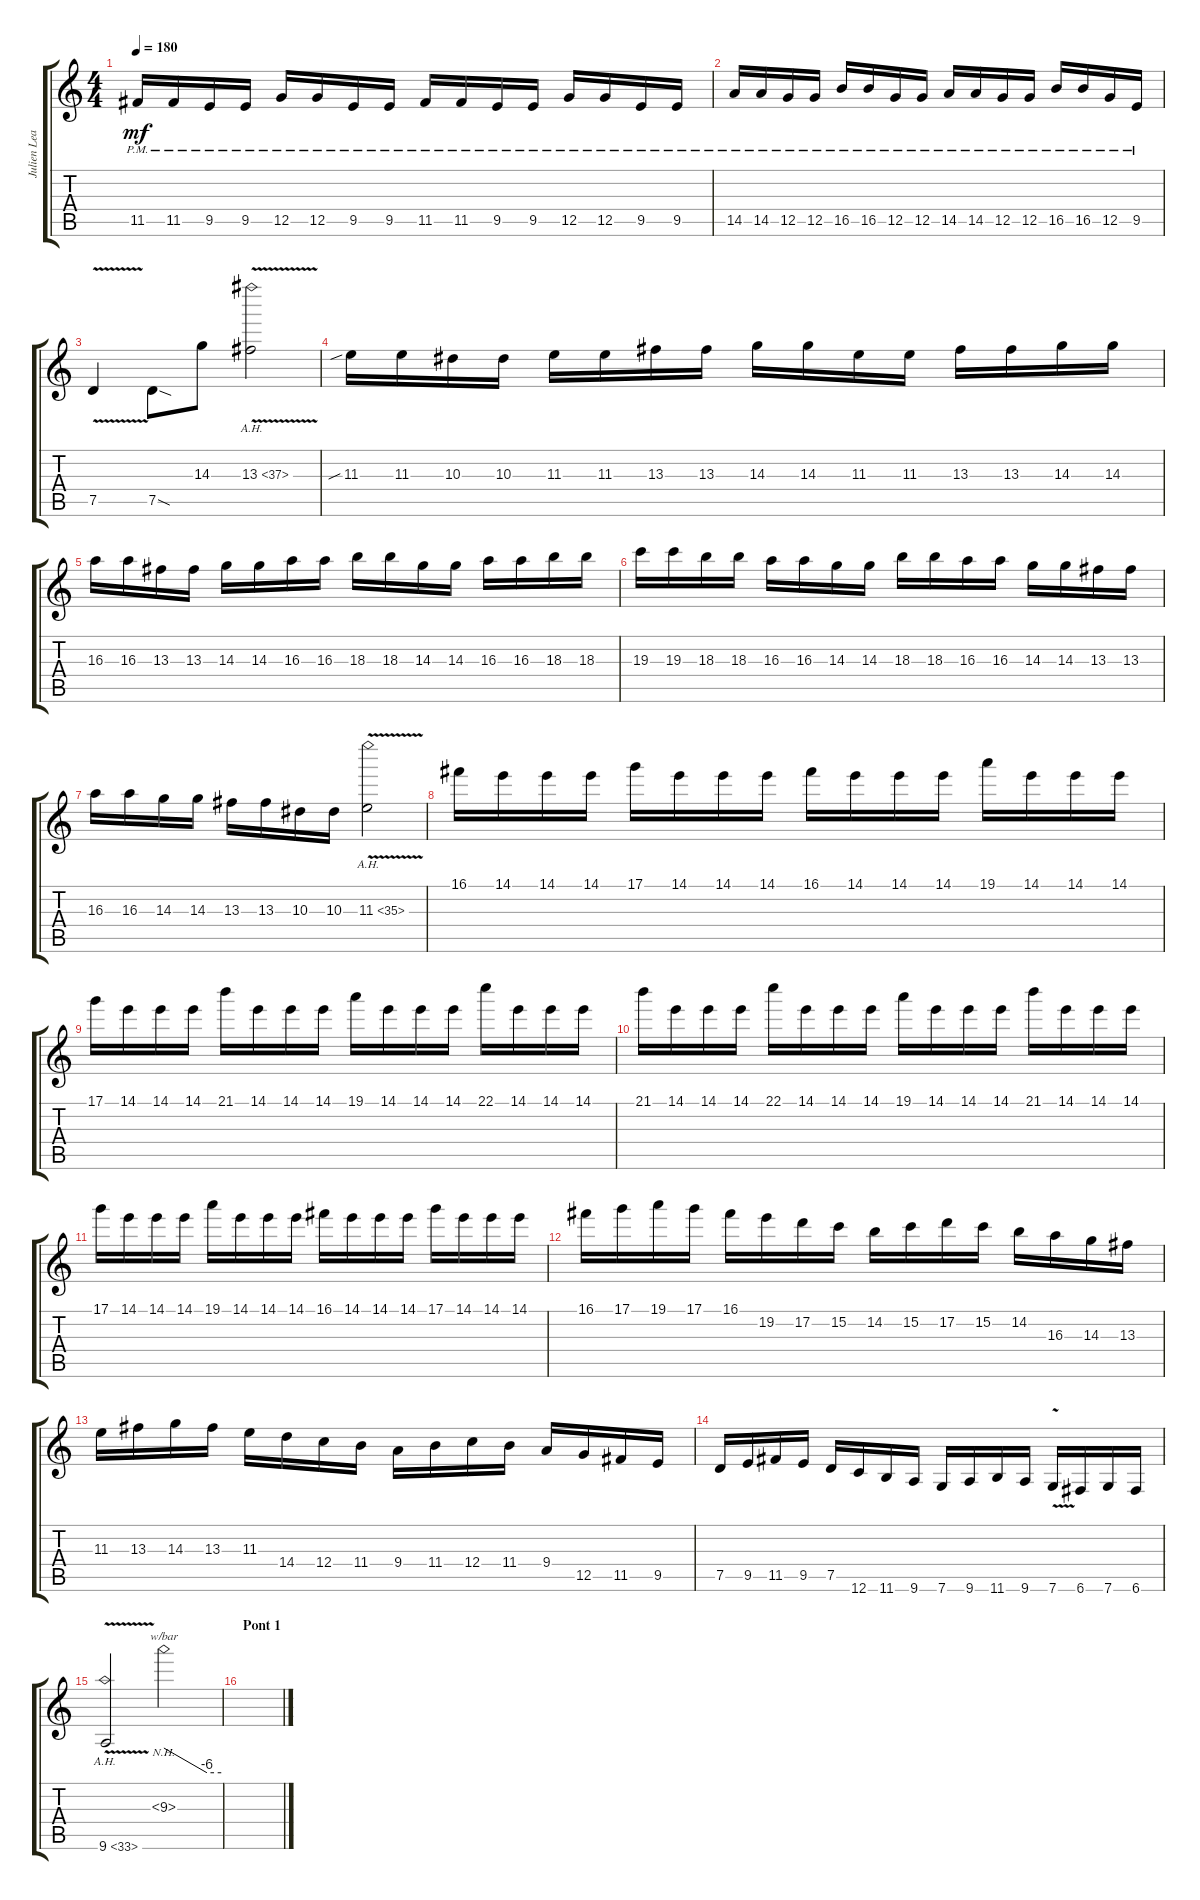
\track ("Julien Lead" "Julien Lea") {instrument distortionguitar}
\staff {score tabs}
\tuning (D4 A3 F3 C3 G2 C2) {hide}
\ts (4 4)
\tempo 180
\clef g2
\ks c
11.5{pm}.16{dy mf} 11.5{pm}.16 9.5{pm}.16 9.5{pm}.16 12.5{pm}.16 12.5{pm}.16 9.5{pm}.16 9.5{pm}.16 11.5{pm}.16 11.5{pm}.16 9.5{pm}.16 9.5{pm}.16 12.5{pm}.16 12.5{pm}.16 9.5{pm}.16 9.5{pm}.16 |
14.5{pm}.16 14.5{pm}.16 12.5{pm}.16 12.5{pm}.16 16.5{pm}.16 16.5{pm}.16 12.5{pm}.16 12.5{pm}.16 14.5{pm}.16 14.5{pm}.16 12.5{pm}.16 12.5{pm}.16 16.5{pm}.16 16.5{pm}.16 12.5{pm}.16 9.5{pm}.16 |
7.5{v}.4 7.5{sod}.8 14.3.8 13.3{ah 24 v}.2 |
11.3{sib}.16 11.3.16 10.3.16 10.3.16 11.3.16 11.3.16 13.3.16 13.3.16 14.3.16 14.3.16 11.3.16 11.3.16 13.3.16 13.3.16 14.3.16 14.3.16 |
16.3.16 16.3.16 13.3.16 13.3.16 14.3.16 14.3.16 16.3.16 16.3.16 18.3.16 18.3.16 14.3.16 14.3.16 16.3.16 16.3.16 18.3.16 18.3.16 |
19.3.16 19.3.16 18.3.16 18.3.16 16.3.16 16.3.16 14.3.16 14.3.16 18.3.16 18.3.16 16.3.16 16.3.16 14.3.16 14.3.16 13.3.16 13.3.16 |
16.3.16 16.3.16 14.3.16 14.3.16 13.3.16 13.3.16 10.3.16 10.3.16 11.3{ah 24 v}.2 |
16.1.16 14.1.16 14.1.16 14.1.16 17.1.16 14.1.16 14.1.16 14.1.16 16.1.16 14.1.16 14.1.16 14.1.16 19.1.16 14.1.16 14.1.16 14.1.16 |
17.1.16 14.1.16 14.1.16 14.1.16 21.1.16 14.1.16 14.1.16 14.1.16 19.1.16 14.1.16 14.1.16 14.1.16 22.1.16 14.1.16 14.1.16 14.1.16 |
21.1.16 14.1.16 14.1.16 14.1.16 22.1.16 14.1.16 14.1.16 14.1.16 19.1.16 14.1.16 14.1.16 14.1.16 21.1.16 14.1.16 14.1.16 14.1.16 |
17.1.16 14.1.16 14.1.16 14.1.16 19.1.16 14.1.16 14.1.16 14.1.16 16.1.16 14.1.16 14.1.16 14.1.16 17.1.16 14.1.16 14.1.16 14.1.16 |
16.1.16 17.1.16 19.1.16 17.1.16 16.1.16 19.2.16 17.2.16 15.2.16 14.2.16 15.2.16 17.2.16 15.2.16 14.2.16 16.3.16 14.3.16 13.3.16 |
11.3.16 13.3.16 14.3.16 13.3.16 11.3.16 14.4.16 12.4.16 11.4.16 9.4.16 11.4.16 12.4.16 11.4.16 9.4.16 12.5.16 11.5.16 9.5.16 |
7.5.16 9.5.16 11.5.16 9.5.16 7.5.16 12.6.16 11.6.16 9.6.16 7.6.16 9.6.16 11.6.16 9.6.16 7.6{v}.16 6.6.16 7.6.16 6.6.16 |
9.6{ah 24 v}.2 9.3{nh}.2{tbe (custom default 0 0 45 -24 60 -24)} |
\section ("" "Pont 1")
